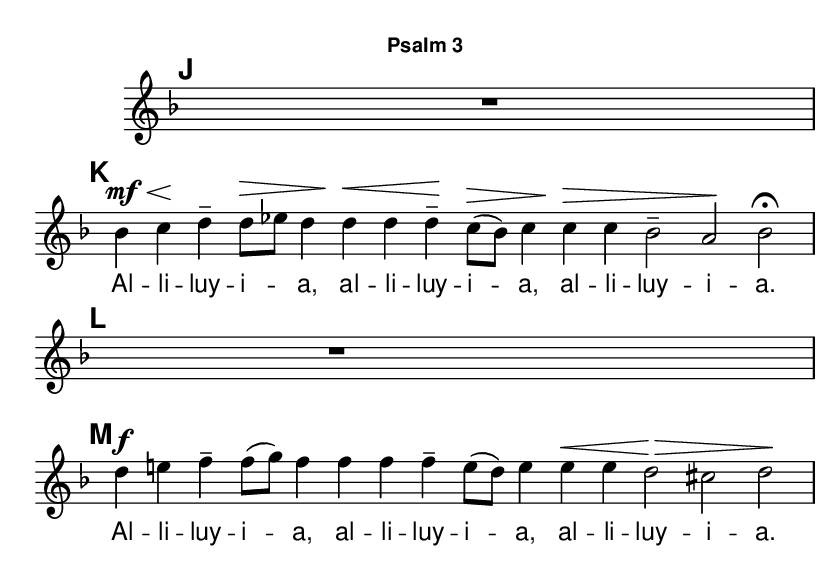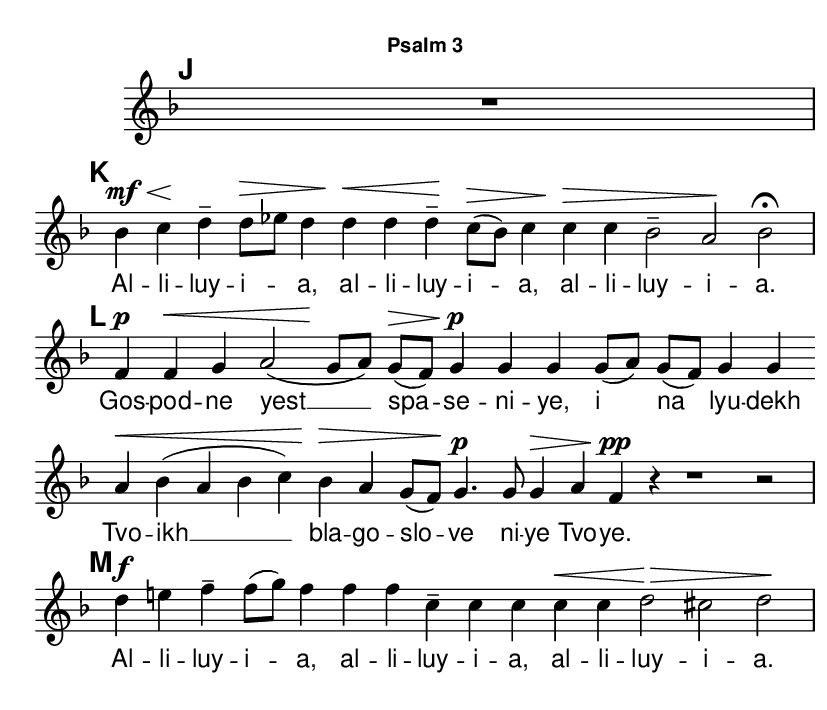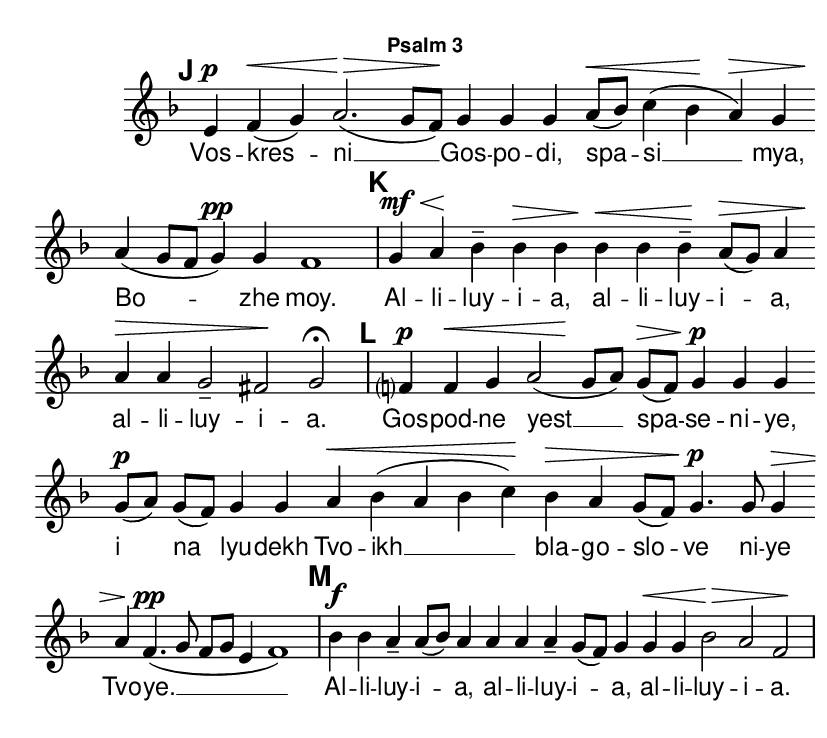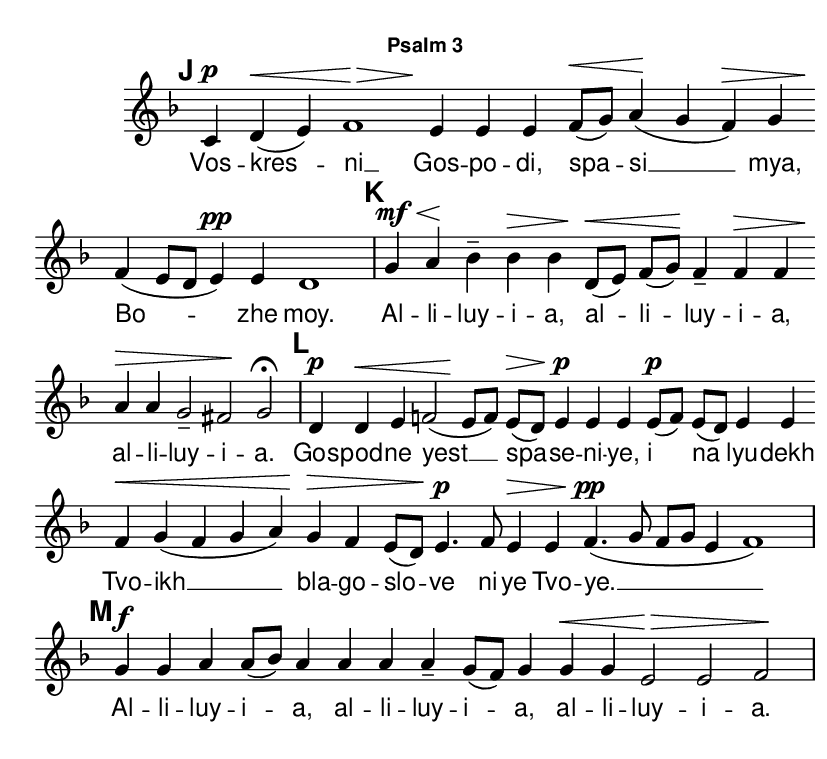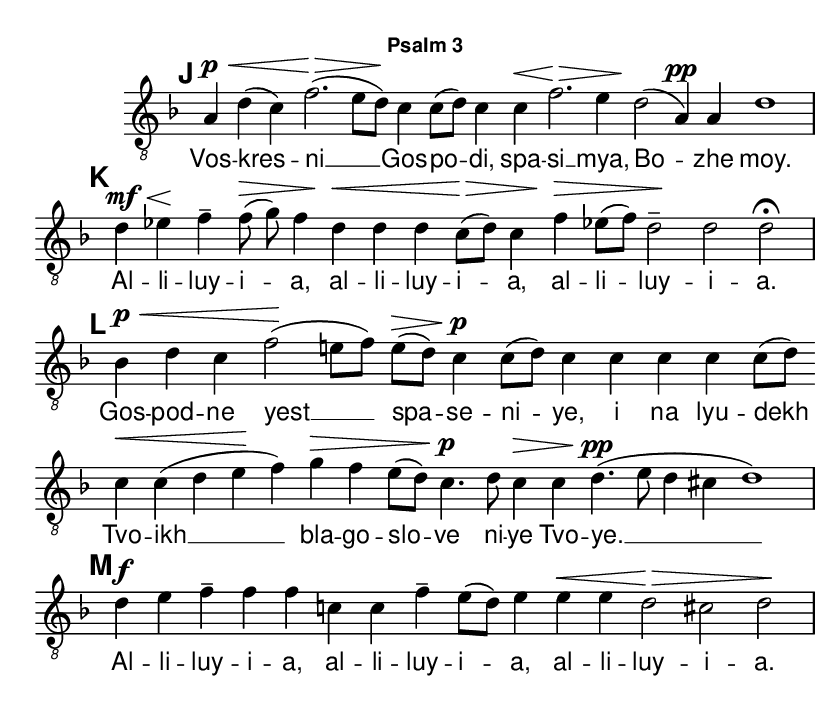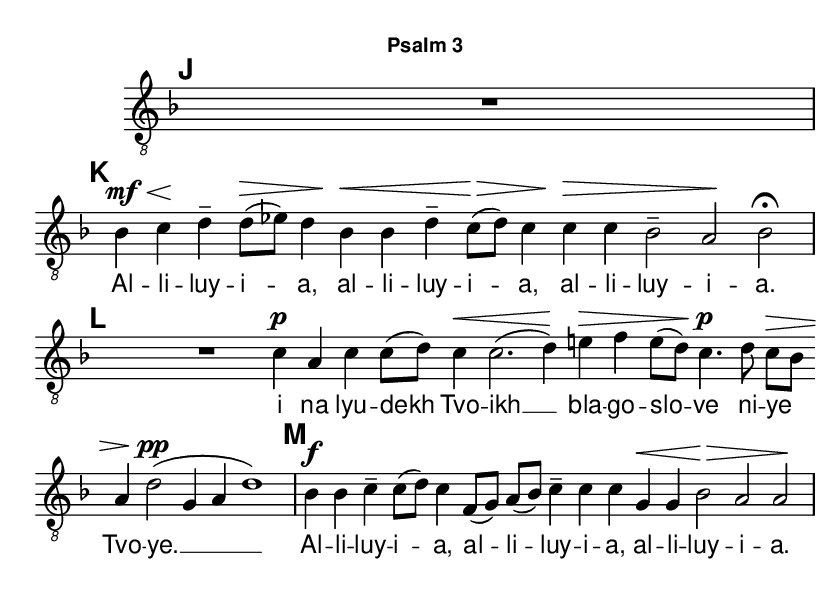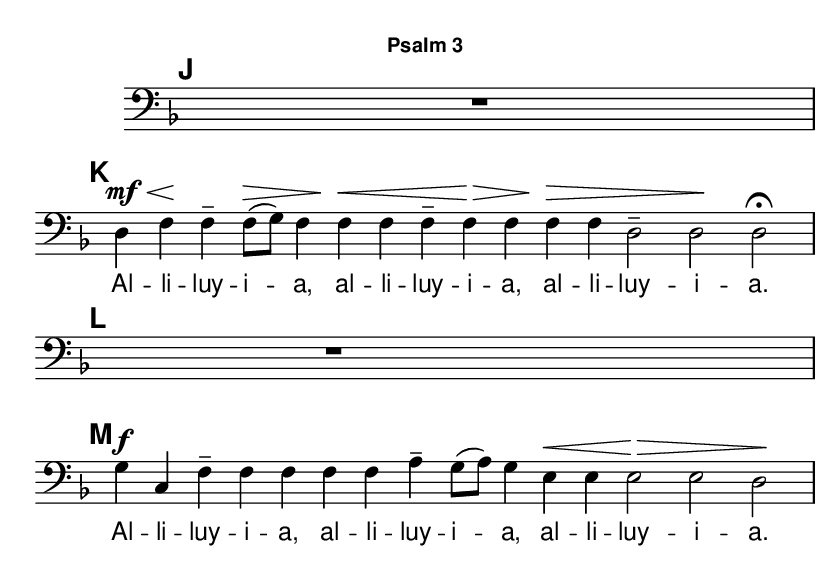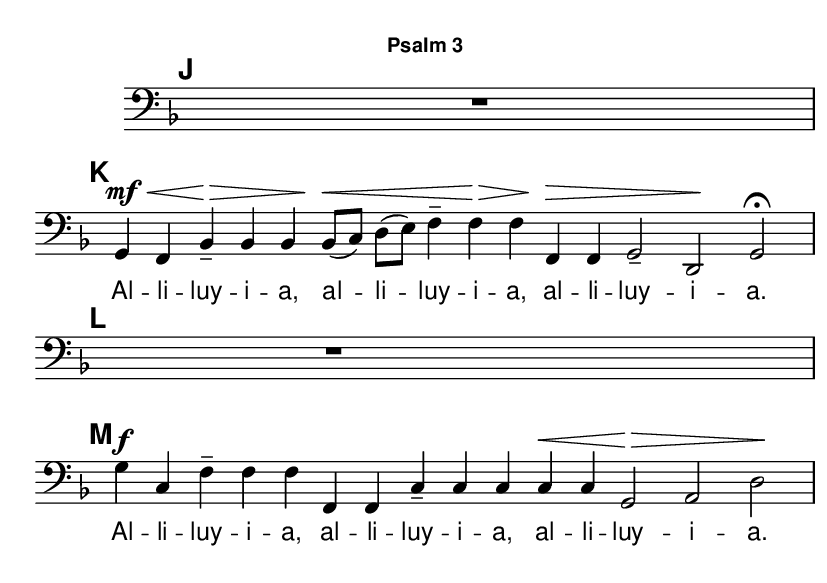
\version "2.18.2"


\header {
  subsubtitle = "Psalm 3"
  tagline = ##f
}


\paper {
  paper-height = 220\mm
  paper-width = 140\mm
  top-margin = 8\mm
  bottom-margin = 2\mm
  left-margin = 6\mm
  right-margin = 2\mm


  fonts = #
  (make-pango-font-tree
   "'Noto Sans', Helvetica, Arial, sans-serif"
   "'Noto Sans', Helvetica, Arial, sans-serif"
   "'Inconsolata', 'Courier New', monospace"
   (/ (* staff-height pt) 2.5))

}

global = {
  \key f \major
  \numericTimeSignature
  \dynamicUp
  \autoBeamOff
  \cadenzaOn
  \accidentalStyle "modern-voice-cautionary"
  \override Score.TimeSignature #'stencil = ##f
  \set Score.markFormatter = #format-mark-box-numbers
}

obreak = {\break}

sopranoOneVoiceE = \relative c'' {
  %page 4
  \mark #9
  \time 7/4  s4*7 \bar ""
  \time 3/4  \skip2. \bar ""
  \time 5/4  r1 \skip4 \bar ""
  \time 8/4  \skip4*8 \bar "|"     \mark #10

  \time 5/4  bes4 \< \mf c \! d -- d8 \> [ es ] d4  \bar ""
  \time 5/4  d4 \! \< d d \! -- c8 \> ( [ bes ) ] c4  \bar ""
  \time 4/2   c4 \! \> c bes2 -- a \! bes \fermata \bar "|"     \mark #11
}

sopranoOneVerseE = \lyricmode {
  Al -- li -- luy -- i -- "a,"
  al -- li -- luy -- i -- "a,"
  al -- li -- luy -- i -- "a."

}

sopranoOneVoiceF = \relative c'' {
  %page 5
  \mark #11
  \time 5/4   \skip4*5 \bar ""
  \time 5/4  \skip4*5 \bar ""
  \time 4/4   r1 \bar ""
  \time 5/4    \skip4*5 \bar ""
  \time 6/4   \skip4*6 \bar ""

  \time 9/4  \skip4*9  \bar "|" \mark #12

  \time 5/4   d4 \f  e f -- f8 ( [ g ) ] f4 \bar ""
  \time 5/4  f4 f f -- e8 ( [ d ] ) e4  \bar ""
  \time 4/2   e4 \< e d2 \> cis  d \! \bar "|"
}

sopranoOneVerseF = \lyricmode {

  Al -- li -- luy -- i -- "a,"
  al -- li -- luy -- i -- "a,"
  al -- li -- luy -- i -- "a."
}



sopranoOneVoice = {\sopranoOneVoiceE \sopranoOneVoiceF}
sopranoOneVerse = {\sopranoOneVerseE \sopranoOneVerseF}

sopranoTwoVoiceE = \relative c'' {
  %page 4
  \mark #9
  \time 7/4  s4*7 \bar ""
  \time 3/4  \skip2. \bar ""
  \time 5/4  r1 \skip4 \bar ""
  \time 8/4  \skip4*8 \bar "|"     \mark #10

  \time 5/4  bes4 \< \mf c \! d -- d8 \> [ es ] d4  \bar ""
  \time 5/4  d4 \! \< d d \! -- c8 \> ( [ bes ) ] c4  \bar ""
  \time 4/2   c4 \! \> c bes2 -- a \! bes \fermata \bar "|"     \mark #11
}

sopranoTwoVerseE = \lyricmode {
  Al -- li -- luy -- i -- "a,"
  al -- li -- luy -- i -- "a,"
  al -- li -- luy -- i -- "a."
}

sopranoTwoVoiceF = \relative c' {
  %page 5
  \mark #11
  \time 5/4   f4 \p f \< g a2 ( \bar ""
  \time 5/4  g8 \! [ a )  ] g \> ( [ f ) ] g4 \p g g \bar ""
  \time 4/4   g8 ( [ a ) ] g ([ f ]) g4 g \bar ""
  \time 5/4    a4 \<  bes ( a bes c ) \bar ""
  \time 6/4   bes4 \> a g8 ( [ f \! ) ] g4. \p g8  g4 \> \bar ""

  \time 9/4  a4 f \pp r4 r1 r2  \bar "|" \mark #12

  \time 5/4   d'4 \f  e f -- f8 ( [ g ) ] f4 \bar ""
  \time 5/4  f4 f c -- c c \bar ""
  \time 4/2   c4 \< c d2  \>  cis d \! \bar "|" 


}

sopranoTwoVerseF = \lyricmode {
  Gos -- pod -- ne yest __ spa -- se -- ni -- "ye,"
  i na lyu -- dekh Tvo -- ikh __  bla -- go -- slo -- ve ni -- ye Tvo -- "ye."

  Al -- li -- luy -- i -- "a,"
  al -- li -- luy -- i -- "a,"
  al -- li -- luy -- i -- "a."

}



sopranoTwoVoice = {\sopranoTwoVoiceE \sopranoTwoVoiceF}
sopranoTwoVerse = {\sopranoTwoVerseE \sopranoTwoVerseF}


altoOneVoiceE = \relative c' {
  %page 4
  \mark #9
  \time 7/4 e4 \p f ( \<  g ) a2. ( \> g8  [ f ) ] \bar ""
  \time 3/4  g4 \!  g g \bar ""
  \time 5/4  a8 \< ([ bes ]) c4 ( bes \! a \>  ) g \bar ""
  \time 8/4  a4 ( \!  g8 [ f ] g4 ) \pp g f1 \bar "|"     \mark #10
  \time 5/4  g4 \mf \< a \! bes -- bes \> bes \bar ""
  \time 5/4  bes4  \< bes bes \! -- a8 \> ( [ g ) ] a4 \bar ""
  \time 4/2  a4 \! \>  a g2 -- fis  \! g \fermata \bar "|"    

}

altoOneVerseE = \lyricmode {
  Vos -- kres -- ni __ Gos -- po -- "di," spa -- si __ "mya," Bo -- zhe "moy."

  Al -- li -- luy -- i -- "a,"
  al -- li -- luy -- i -- "a,"
  al -- li -- luy -- i -- "a."
}

altoOneVoiceF = \relative c' {
  %page 5
  \mark #11
  \time 5/4  f?4 \p f \< g a2( \bar ""
  \time 5/4  g8 \! [ a ]) g(\> [ f ] ) g4 \p  g g \bar ""
  \time 4/4   g8 \p [( a ]) g [( f ]) g4 g \bar ""
  \time 5/4    a4 \< bes ( a bes c \! ) \bar ""
  \time 6/4  bes4 \> a g8 [( f  ]) g4. \p g8 g4 \> \bar ""

  \time 9/4  a4  f4.( \pp  g8 f [ g ] e4 f1 ) \bar "|" \mark #12
  \time 5/4  bes4 \f bes a -- a8 ( [ bes ) ] a4 \bar ""
  \time 5/4  a4 a a -- g8 ( [ f ) ] g4 \bar ""
  \time 4/2  g4 \< g bes2 \> a f \! \bar "|" 

}

altoOneVerseF = \lyricmode {
  Gos -- pod -- ne yest __ spa -- se -- ni -- "ye,"
  i na lyu -- dekh Tvo -- ikh __  bla -- go -- slo -- ve ni -- ye Tvo -- "ye." __

  Al -- li -- luy -- i -- "a,"
  al -- li -- luy -- i -- "a,"
  al -- li -- luy -- i -- "a."
}

altoOneVoice = {\altoOneVoiceE \altoOneVoiceF}
altoOneVerse = {\altoOneVerseE \altoOneVerseF}

altoTwoVoiceE = \relative c' {
  %page 4
  \mark #9
  \time 7/4 c4 \p d \<  ( e ) f1  \>  \bar ""
  \time 3/4  e4 \!  e e \bar ""
  \time 5/4  f8 \< ( [ g ) ] a4( \! g f) \>  g \bar ""
  \time 8/4  f4 \!  ( e8 [ d ] e4 \pp ) e d1 \bar "|"     \mark #10
  \time 5/4  g4 \mf \< a \! bes -- bes \> bes \bar ""

  \time 5/4  d,8 \! \< ( [ e ) ] f ( [ g \! ) ] f4 -- f \> f \bar ""
  \time 4/2  a4 \! \>  a g2 -- fis  \! g \fermata \bar "|"     \mark #11

}

altoTwoVerseE = \lyricmode {
  Vos -- kres -- ni __ Gos -- po -- "di," spa -- si __ "mya," Bo -- zhe "moy."

  Al -- li -- luy -- i -- "a,"
  al -- li -- luy -- i -- "a,"
  al -- li -- luy -- i -- "a."

}

altoTwoVoiceF = \relative c' {
  \mark #11
  \time 5/4  d4 \p d \< \< e f2 ( \bar ""
  \time 5/4  e8[ \!  f ] ) e \> [( d ]) e4 \p  e e \bar ""
  \time 4/4  e8 \p [ ( f ) ] e ([ d ) ] e4 e \bar ""
  \time 5/4  f4 \< g( f g a ) \bar ""
  \time 6/4  g4 \> f e8 [( d \! ]) e4. \p f8 e4 \> \bar ""

  \time 9/4  e4 f4.( \pp   g8  f[ g] e4 f1 )  \bar "|" \mark #12
  \time 5/4  g4 \f g a a8[( bes)] a4 \bar ""
  \time 5/4  a4 a a -- g8 ( [ f ) ] g4 \bar ""
  \time 4/2  g4 \< g e2 \> e f \! \bar "|"
}

altoTwoVerseF = \lyricmode {
  Gos -- pod -- ne yest __ spa -- se -- ni -- "ye,"
  i na lyu -- dekh Tvo -- ikh __  bla -- go -- slo -- ve ni -- ye Tvo -- "ye." __

  Al -- li -- luy -- i -- "a,"
  al -- li -- luy -- i -- "a,"
  al -- li -- luy -- i -- "a."
}



altoTwoVoice  = {\altoTwoVoiceE \altoTwoVoiceF}
altoTwoVerse  = {\altoTwoVerseE \altoTwoVerseF}


tenoreOneVoiceE = \relative c' {
  \mark #9
  \time 7/4   a4 \p \< d ( c ) f2. \> ( e8 [ d ) ] \bar ""
  \time 3/4  c4 \! c8 ( [ d ) ] c4 \bar ""
  \time 5/4  c4 \< f2. \> e4 \bar ""
  \time 8/4  d2\! ( a4 \pp ) a d1 \bar "|"     \mark #10
  \time 5/4  d4 \mf\<  es \! f -- f8 \>  ( g ) f4 \bar ""
  \time 5/4    d4 \< d d  c8 \>  ( [ d ) ] c4 \bar ""
  \time 4/2  f4 \> es!8 ( [ f ) ] d2 \! -- d  d \fermata \bar "|"     \mark #11

}

tenoreOneVerseE = \lyricmode {

  Vos -- kres -- ni __ Gos -- po -- "di," spa -- si __ "mya," Bo -- zhe "moy."

  Al -- li -- luy -- i -- "a,"
  al -- li -- luy -- i -- "a,"
  al -- li -- luy -- i -- "a."

}

tenoreOneVoiceF = \relative c' {
  %page 5
  \mark #11
  \time 5/4  bes4 \p \< d c f2 \! ( \bar ""
  \time 5/4  e8 [ f ) ] e \> ( [ d ) ] c4 \p c8 ( [ d ) ] c4 \bar ""
  \time 4/4  c4 c c c8 ( [ d ] ) \bar ""
  \time 5/4  c4 \< c( d e \! f ) \bar ""
  \time 6/4  g4 \> f e8[ ( d])  c4. \p d8 c4 \>  \bar ""

  \time 9/4  c4 d4. ( \pp e8 d4 cis d1 )  \bar "|" \mark #12
  \time 5/4  d4 \f e f -- f f \bar ""
  \time 5/4  c4 c f -- e8 ( [ d ] ) e4 \bar ""
  \time 4/2  e4 \< e d2  \>  cis d \! \bar "|" 
}

tenoreOneVerseF = \lyricmode {
  Gos -- pod -- ne yest __ spa -- se -- ni -- "ye,"
  i na lyu -- dekh Tvo -- ikh __  bla -- go -- slo -- ve ni -- ye Tvo -- "ye." __

  Al -- li -- luy -- i -- "a,"
  al -- li -- luy -- i -- "a,"
  al -- li -- luy -- i -- "a."
}

tenoreOneVoice = { \tenoreOneVoiceE \tenoreOneVoiceF }
tenoreOneVerse = {\tenoreOneVerseE \tenoreOneVerseF}

tenoreTwoVoiceE = \relative c' {
  %page 4
  \mark #9
  \time 7/4  s4*7 \bar ""
  \time 3/4  \skip2. \bar ""
  \time 5/4  r1 \skip4 \bar ""
  \time 8/4  \skip4*8 \bar "|"     \mark #10 \obreak
 
  \time 5/4  bes4 \mf \<  c \! d -- d8 \>  [( es ]) d4 \bar ""
  \time 5/4  bes4  \< bes d  -- c8 \>  [( d ]) c4 \bar ""
  \time 4/2  c4  \> c bes2 -- a \! bes \fermata \bar "|"     \mark #11

}

tenoreTwoVerseE = \lyricmode {
  Al -- li -- luy -- i -- "a,"
  al -- li -- luy -- i -- "a,"
  al -- li -- luy -- i -- "a."

}

tenoreTwoVoiceF = \relative c' {
  %page 5
  \mark #11
  \time 5/4  \skip4*5  \bar ""
  \time 5/4 r1 \skip4  \bar ""
  \time 4/4  c4 \p a c c8 [( d ]) \bar ""
  \time 5/4  c4 \< c2.( d4) \bar ""
  \time 6/4  e4 \> f e8 [( d \! ]) c4. \p d8 c \> [ bes ] \bar ""

  \time 9/4  a4 d2 ( \pp g,4 a d1 ) \bar "|" \mark #12
  \time 5/4  bes4 \f bes c -- c8 ( [ d ) ] c4 \bar ""
  \time 5/4  f,8 ([ g ]) a [( bes ) ] c4 -- c c \bar ""
  \time 4/2  g4 \< g bes2  \>  a a \! \bar "|" 

}

tenoreTwoVerseF = \lyricmode {
  i na lyu -- dekh Tvo -- ikh __  bla -- go -- slo -- ve ni -- ye Tvo -- "ye." __

  Al -- li -- luy -- i -- "a,"
  al -- li -- luy -- i -- "a,"
  al -- li -- luy -- i -- "a."
}

tenoreTwoVoice = { \tenoreTwoVoiceE \tenoreTwoVoiceF }
tenoreTwoVerse = {\tenoreTwoVerseE \tenoreTwoVerseF}


bassoOneVoiceE = \relative c {
  %page 4
  \mark #9
  \time 7/4  s4*7 \bar ""
  \time 3/4  \skip2. \bar ""
  \time 5/4  r1 \skip4 \bar ""
  \time 8/4  \skip4*8 \bar "|"     \mark #10 \obreak

  \time 5/4  d4 \mf \< f \! f -- f8 \> ( [ g ) ] f4 \bar ""
  \time 5/4  f4 \< f f -- f \> f \bar ""
  \time 4/2  f4 \> f d2 -- d \! d  \fermata \bar "|"     \mark #11 \obreak
}

bassoOneVerseE = \lyricmode {
  Al -- li -- luy -- i -- "a,"
  al -- li -- luy -- i -- "a,"
  al -- li -- luy -- i -- "a."
}

bassoOneVoiceF = \relative c' {
  %page 5
  \mark #11
  \time 5/4  \skip4*5  \bar ""
  \time 5/4  \skip4*5  \bar ""
  \time 4/4  r1 \bar ""
  \time 5/4  \skip4*5 \bar ""
  \time 6/4  \skip4*6 \bar ""

  \time 9/4  \skip4*9 \bar "|" \mark #12 \obreak
  \time 5/4  g4 \f c, f -- f f \bar ""
  \time 5/4  f4 f a -- g8 ( [ a ) ] g4 \bar ""
  \time 4/2 e4 \< e e2  \>  e d \! \bar "|" 
}

bassoOneVerseF = \lyricmode {
  Al -- li -- luy -- i -- "a,"
  al -- li -- luy -- i -- "a,"
  al -- li -- luy -- i -- "a."
}

bassoOneVoice = { \bassoOneVoiceE \bassoOneVoiceF }
bassoOneVerse = {\bassoOneVerseE \bassoOneVerseF}

bassoTwoVoiceE = \relative c {
  %page 4
  \mark #9
  \time 7/4  s4*7 \bar ""
  \time 3/4  \skip4*3 \bar ""
  \time 5/4  r1 \skip4 \bar ""
  \time 8/4  \skip4*8 \bar "|"     \mark #10 \obreak

  \time 5/4  g4 \mf \< f bes -- \> bes bes  \bar ""
  \time 5/4  bes8 \< ( [ c ) ] d ( [ e ) ] f4 -- f \> f  \bar ""
  \time 4/2  f,4 \> f g2 -- d \! g \fermata \bar "|"     \mark #11 \obreak
}

bassoTwoVerseE = \lyricmode {
  Al -- li -- luy -- i -- "a,"
  al -- li -- luy -- i -- "a,"
  al -- li -- luy -- i -- "a."
}

bassoTwoVoiceF = \relative c' {
  %page 5
  \mark #11
  \time 5/4  \skip4*5  \bar ""
  \time 5/4  \skip4*5  \bar ""
  \time 4/4  r1 \bar ""
  \time 5/4  \skip4*5 \bar ""
  \time 6/4  \skip4*6 \bar ""

  \time 9/4  \skip4*9 \bar "|" \mark #12 \obreak
  \time 5/4  g4 \f c, f -- f f \bar ""
  \time 5/4 f,4 f c' -- c c \bar ""
  \time 4/2  c4 \< c g2  \> a d \! \bar "|"
}

bassoTwoVerseF = \lyricmode {
  Al -- li -- luy -- i -- "a,"
  al -- li -- luy -- i -- "a,"
  al -- li -- luy -- i -- "a."
}

bassoTwoVoice = { \bassoTwoVoiceE \bassoTwoVoiceF }
bassoTwoVerse = {\bassoTwoVerseE \bassoTwoVerseF}



%---------- Soprano-------------------------------
\book {
  \bookOutputName "01_sopranoOne"
  \score {
    \new Staff \with {
    } { \global  \sopranoOneVoice }
    \addlyrics { \sopranoOneVerse }
  }
}


\book {
  \bookOutputName "02_sopranoTwo"
  \score {
    \new Staff \with {
    } { \global \sopranoTwoVoice }
    \addlyrics { \sopranoTwoVerse }
  }
}
%---------- Alto -------------------------------
\book {
  \bookOutputName "03_altoOne"
  \score {
    \new Staff \with {
    } {\dynamicUp \global  \altoOneVoice }
    \addlyrics { \altoOneVerse }
  }
}
\book {
  \bookOutputName "04_altoTwo"
  \score {
    \new Staff \with {
    } { \global  \altoTwoVoice }
    \addlyrics { \altoTwoVerse }
  }
}

%---------- Tenore -------------------------------
\book {
  \bookOutputName "05_tenoreOne"
  \score {
    \new Staff \with {
    } {\clef "treble_8" \global \tenoreOneVoice }
    \addlyrics { \tenoreOneVerse }
  }
}
\book {
  \bookOutputName "06_tenoreTwo"
  \score {
    \new Staff \with {
    } { \clef "treble_8" \global  \tenoreTwoVoice }
    \addlyrics { \tenoreTwoVerse }
  }
}

%---------- Basso -------------------------------
\book {
  \bookOutputName "07_bassoOne"
  \score {
    \new Staff \with {
    } { \clef bass \global  \bassoOneVoice }
    \addlyrics { \bassoOneVerse }
  }
}
\book {
  \bookOutputName "08_bassoTwo"
  \score {
    \new Staff \with {
    } { \clef bass \global   \bassoTwoVoice }
    \addlyrics { \bassoTwoVerse }
  }
}

